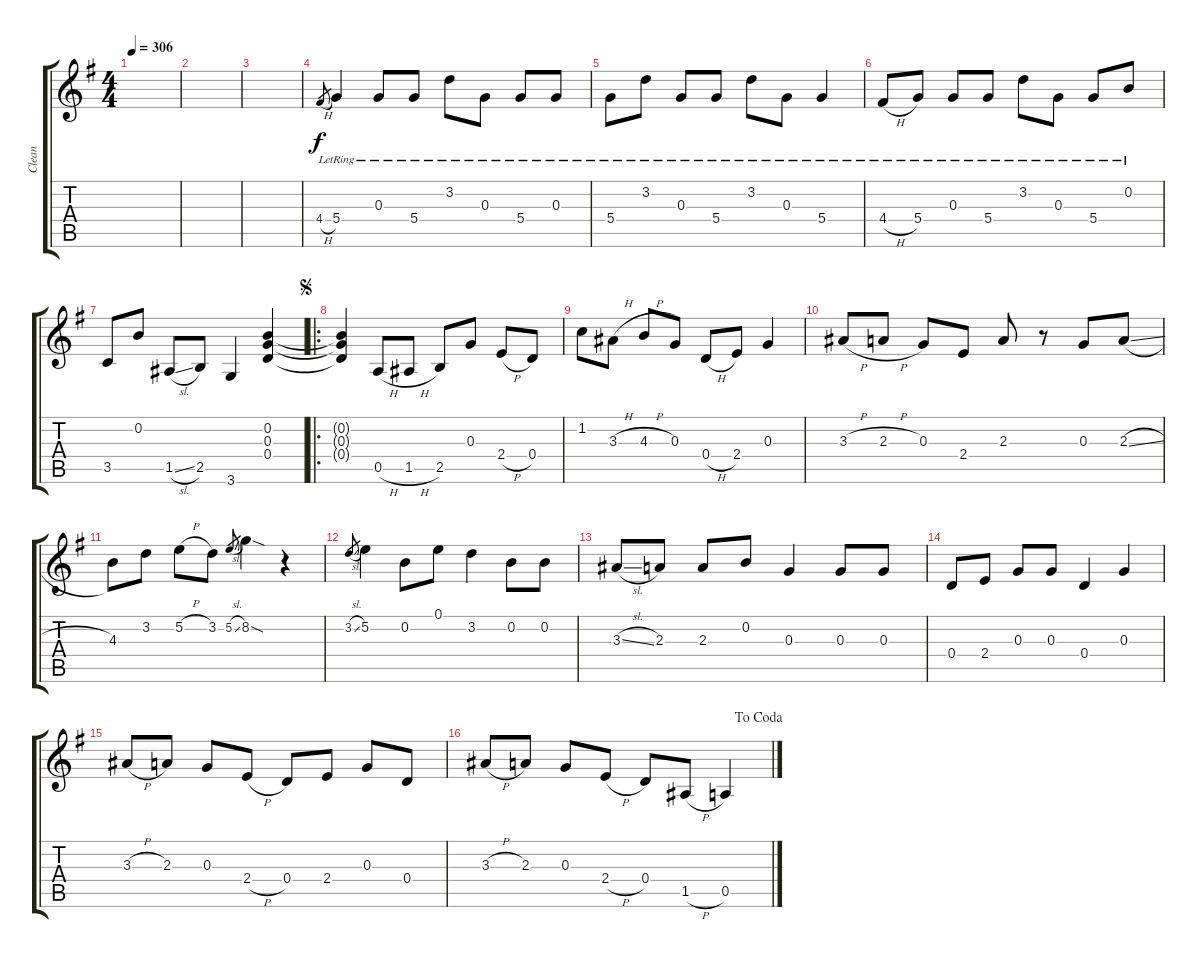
\track ("Clean" "Clean") {instrument electricguitarclean}
\staff {score tabs}
\tuning (E4 B3 G3 D3 A2 E2) {hide}
\ts (4 4)
\tempo 306
\clef g2
\ks g
|
|
|
4.4{h}.8{gr} 5.4{lr}.4 0.3{lr}.8 5.4{lr}.8 3.2{lr}.8 0.3{lr}.8 5.4{lr}.8 0.3{lr}.8 |
5.4{lr}.8 3.2{lr}.8 0.3{lr}.8 5.4{lr}.8 3.2{lr}.8 0.3{lr}.8 5.4{lr}.4 |
4.4{h lr}.8 5.4{lr}.8 0.3{lr}.8 5.4{lr}.8 3.2{lr}.8 0.3{lr}.8 5.4{lr}.8 0.2{lr}.8 |
3.5.8 0.2.8 1.5{sl}.8 2.5.8 3.6.4 (0.2 0.3 0.4).4 |
\ro
\jump segno
(0.2{t} 0.3{t} 0.4{t}).4 0.5{h}.8 1.5{h}.8 2.5.8 0.3.8 2.4{h}.8 0.4.8 |
1.2.8 3.3{h}.8 4.3{h}.8 0.3.8 0.4{h}.8 2.4.8 0.3.4 |
3.3{h}.8 2.3{h}.8 0.3.8 2.4.8 2.3.8 r.8 0.3.8 2.3{sl}.8 |
4.3.8 3.2.8 5.2{h}.8 3.2.8 5.2{sl}.8{gr} 8.2{sod}.4 r.4 |
3.2{sl}.8{gr} 5.2.4 0.2.8 0.1.8 3.2.4 0.2.8 0.2.8 |
3.3{sl}.8 2.3.8 2.3.8 0.2.8 0.3.4 0.3.8 0.3.8 |
0.4.8 2.4.8 0.3.8 0.3.8 0.4.4 0.3.4 |
3.3{h}.8 2.3.8 0.3.8 2.4{h}.8 0.4.8 2.4.8 0.3.8 0.4.8 |
\jump dacoda
3.3{h}.8 2.3.8 0.3.8 2.4{h}.8 0.4.8 1.5{h}.8 0.5.4
